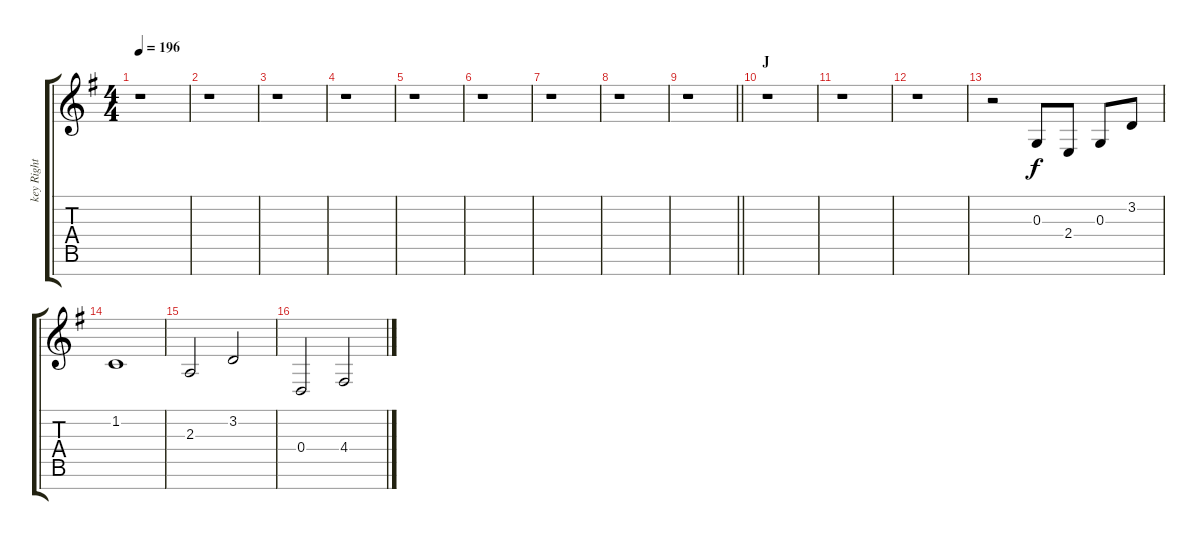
\track ("key Right" "key Right") {instrument acousticgrandpiano}
\staff {score tabs}
\tuning (E4 B3 G3 D3 A2 E2 B1) {hide}
\ts (4 4)
\tempo 196
\clef g2
\ks g
r.1{dy f} |
r.1 |
r.1 |
r.1 |
r.1 |
r.1 |
r.1 |
r.1 |
\barLineRight lightlight
r.1 |
\section ("" "J")
r.1 |
r.1 |
r.1 |
r.2 0.3.8 2.4.8 0.3.8 3.2.8 |
1.2.1 |
2.3.2 3.2.2 |
0.4.2 4.4.2
